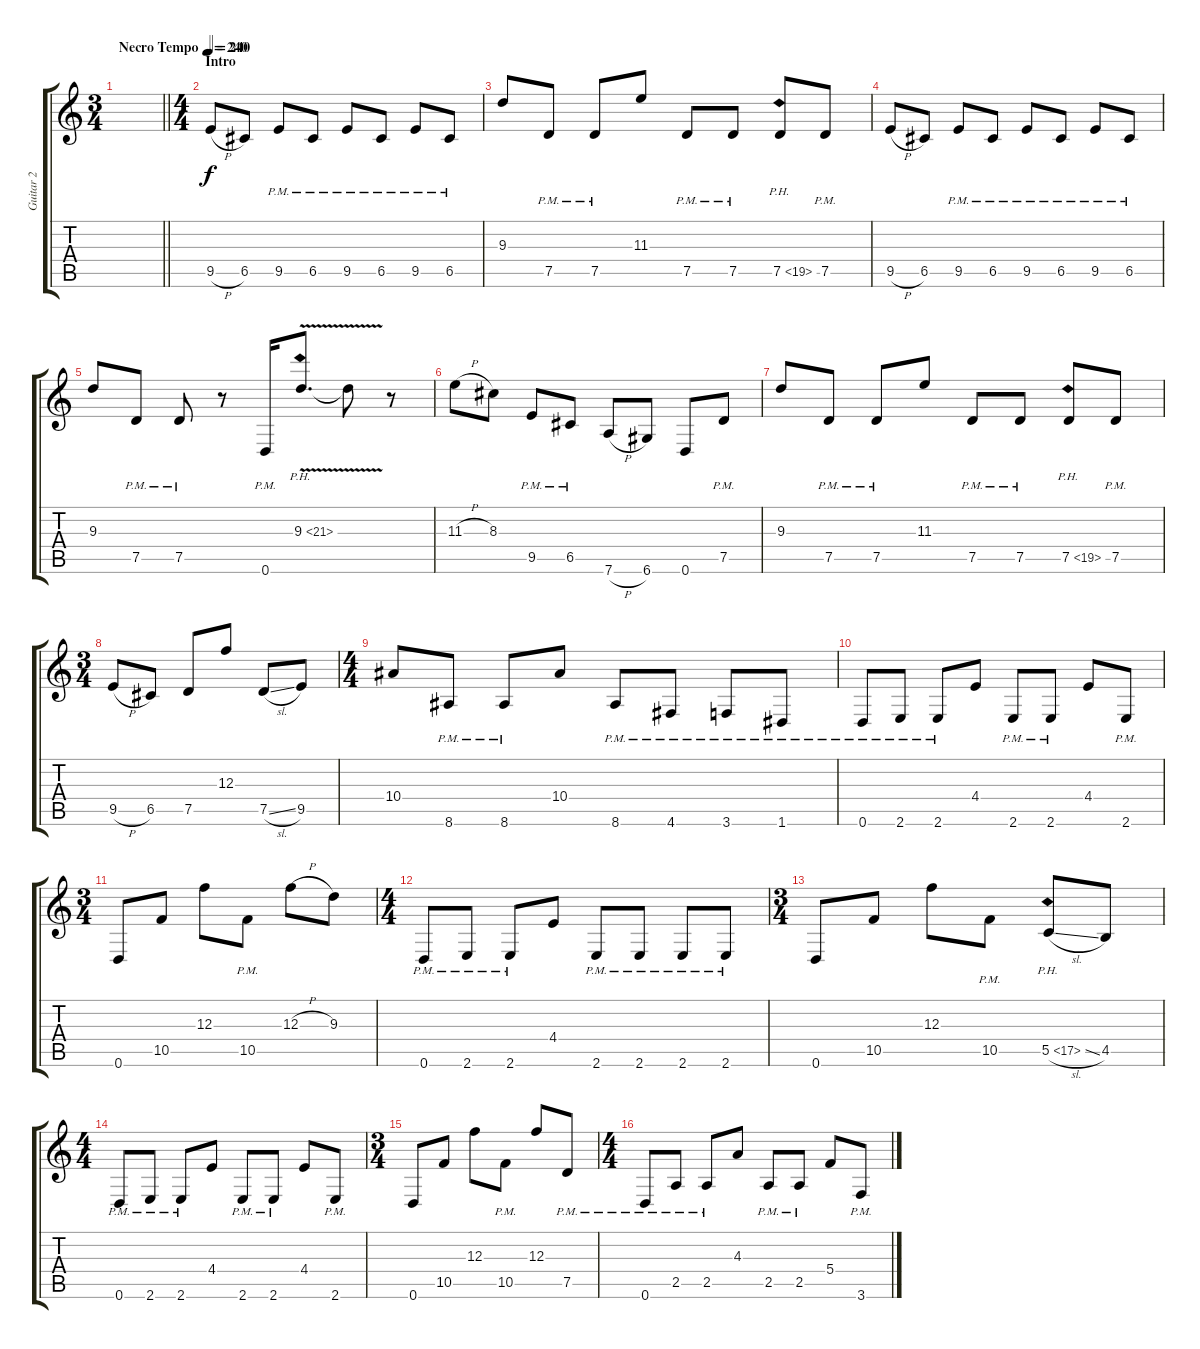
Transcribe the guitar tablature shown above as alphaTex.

\track ("Guitar 2" "Guitar 2") {instrument distortionguitar}
\staff {score tabs}
\tuning (D4 A3 F3 C3 G2 D2) {hide}
\ts (3 4)
\tempo (240 "Necro Tempo")
\clef g2
\barLineRight lightlight
\ks c
|
\ts (4 4)
\section ("" "Intro")
\tempo 240
9.5{h}.8 6.5.8 9.5{pm}.8 6.5{pm}.8 9.5{pm}.8 6.5{pm}.8 9.5{pm}.8 6.5{pm}.8 |
9.3.8 7.5{pm}.8 7.5{pm}.8 11.3.8 7.5{pm}.8 7.5{pm}.8 7.5{ph 12}.8 7.5{pm}.8 |
9.5{h}.8 6.5.8 9.5{pm}.8 6.5{pm}.8 9.5{pm}.8 6.5{pm}.8 9.5{pm}.8 6.5{pm}.8 |
9.3.8 7.5{pm}.8 7.5{pm}.8 r.8 0.6{pm}.16 9.3{ph 12 v}.8{d} 9.3{t}.8 r.8 |
11.3{h}.8 8.3.8 9.5{pm}.8 6.5{pm}.8 7.6{h}.8 6.6.8 0.6.8 7.5{pm}.8 |
9.3.8 7.5{pm}.8 7.5{pm}.8 11.3.8 7.5{pm}.8 7.5{pm}.8 7.5{ph 12}.8 7.5{pm}.8 |
\ts (3 4)
9.5{h}.8 6.5.8 7.5.8 12.3.8 7.5{sl}.8 9.5.8 |
\ts (4 4)
10.4.8 8.6{pm}.8 8.6{pm}.8 10.4.8 8.6{pm}.8 4.6{pm}.8 3.6{pm}.8 1.6{pm}.8 |
0.6{pm}.8 2.6{pm}.8 2.6{pm}.8 4.4.8 2.6{pm}.8 2.6{pm}.8 4.4.8 2.6{pm}.8 |
\ts (3 4)
0.6.8 10.5.8 12.3.8 10.5{pm}.8 12.3{h}.8 9.3.8 |
\ts (4 4)
0.6{pm}.8 2.6{pm}.8 2.6{pm}.8 4.4.8 2.6{pm}.8 2.6{pm}.8 2.6{pm}.8 2.6{pm}.8 |
\ts (3 4)
0.6.8 10.5.8 12.3.8 10.5{pm}.8 5.5{ph 12 sl}.8 4.5.8 |
\ts (4 4)
0.6{pm}.8 2.6{pm}.8 2.6{pm}.8 4.4.8 2.6{pm}.8 2.6{pm}.8 4.4.8 2.6{pm}.8 |
\ts (3 4)
0.6.8 10.5.8 12.3.8 10.5{pm}.8 12.3.8 7.5{pm}.8 |
\ts (4 4)
0.6{pm}.8 2.5{pm}.8 2.5{pm}.8 4.3.8 2.5{pm}.8 2.5{pm}.8 5.4.8 3.6{pm}.8
